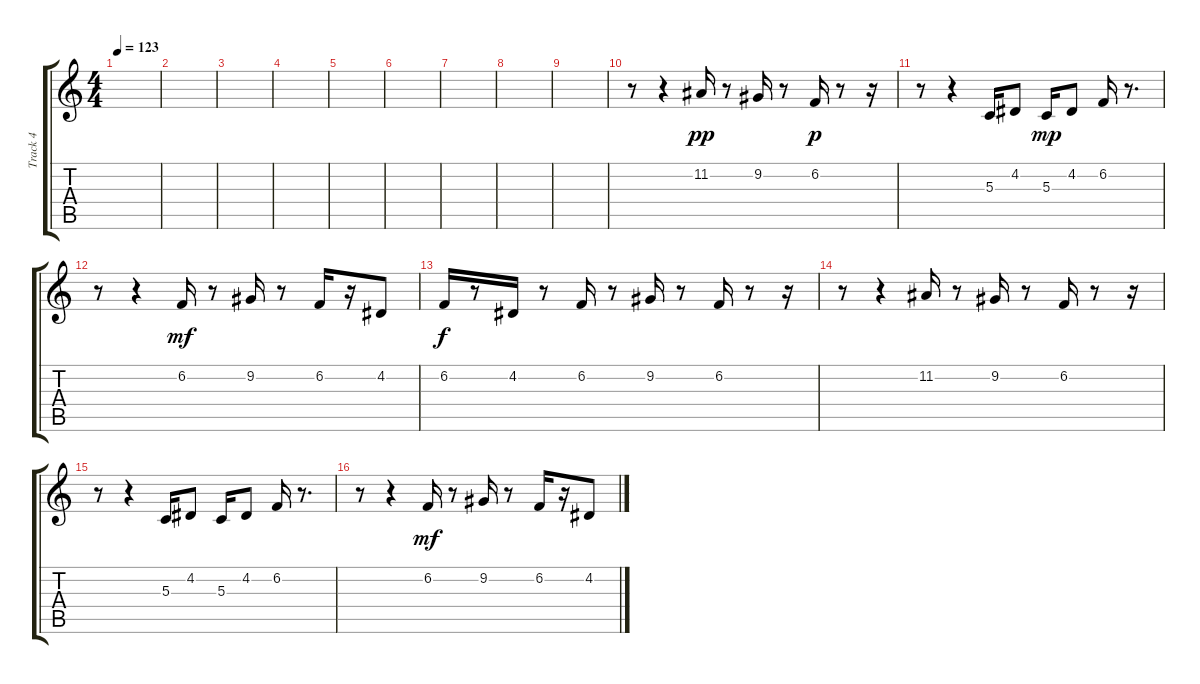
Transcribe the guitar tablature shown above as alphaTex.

\track ("Track 4" "Track 4") {instrument pad3polysynth}
\staff {score tabs}
\tuning (E4 B3 G3 D3 A2 E2) {hide}
\ts (4 4)
\tempo 123
\clef g2
\ks c
|
|
|
|
|
|
|
|
|
r.8 r.4 11.2.16{dy pp} r.8 9.2.16 r.8 6.2.16{dy p} r.8 r.16 |
r.8 r.4 5.3.16 4.2.8 5.3.16{dy mp} 4.2.8 6.2.16 r.8{d} |
r.8 r.4 6.2.16{dy mf} r.8 9.2.16 r.8 6.2.16 r.16 4.2.8 |
6.2.16{dy f} r.8 4.2.16 r.8 6.2.16 r.8 9.2.16 r.8 6.2.16 r.8 r.16 |
r.8 r.4 11.2.16 r.8 9.2.16 r.8 6.2.16 r.8 r.16 |
r.8 r.4 5.3.16 4.2.8 5.3.16 4.2.8 6.2.16 r.8{d} |
r.8 r.4 6.2.16{dy mf} r.8 9.2.16 r.8 6.2.16 r.16 4.2.8
